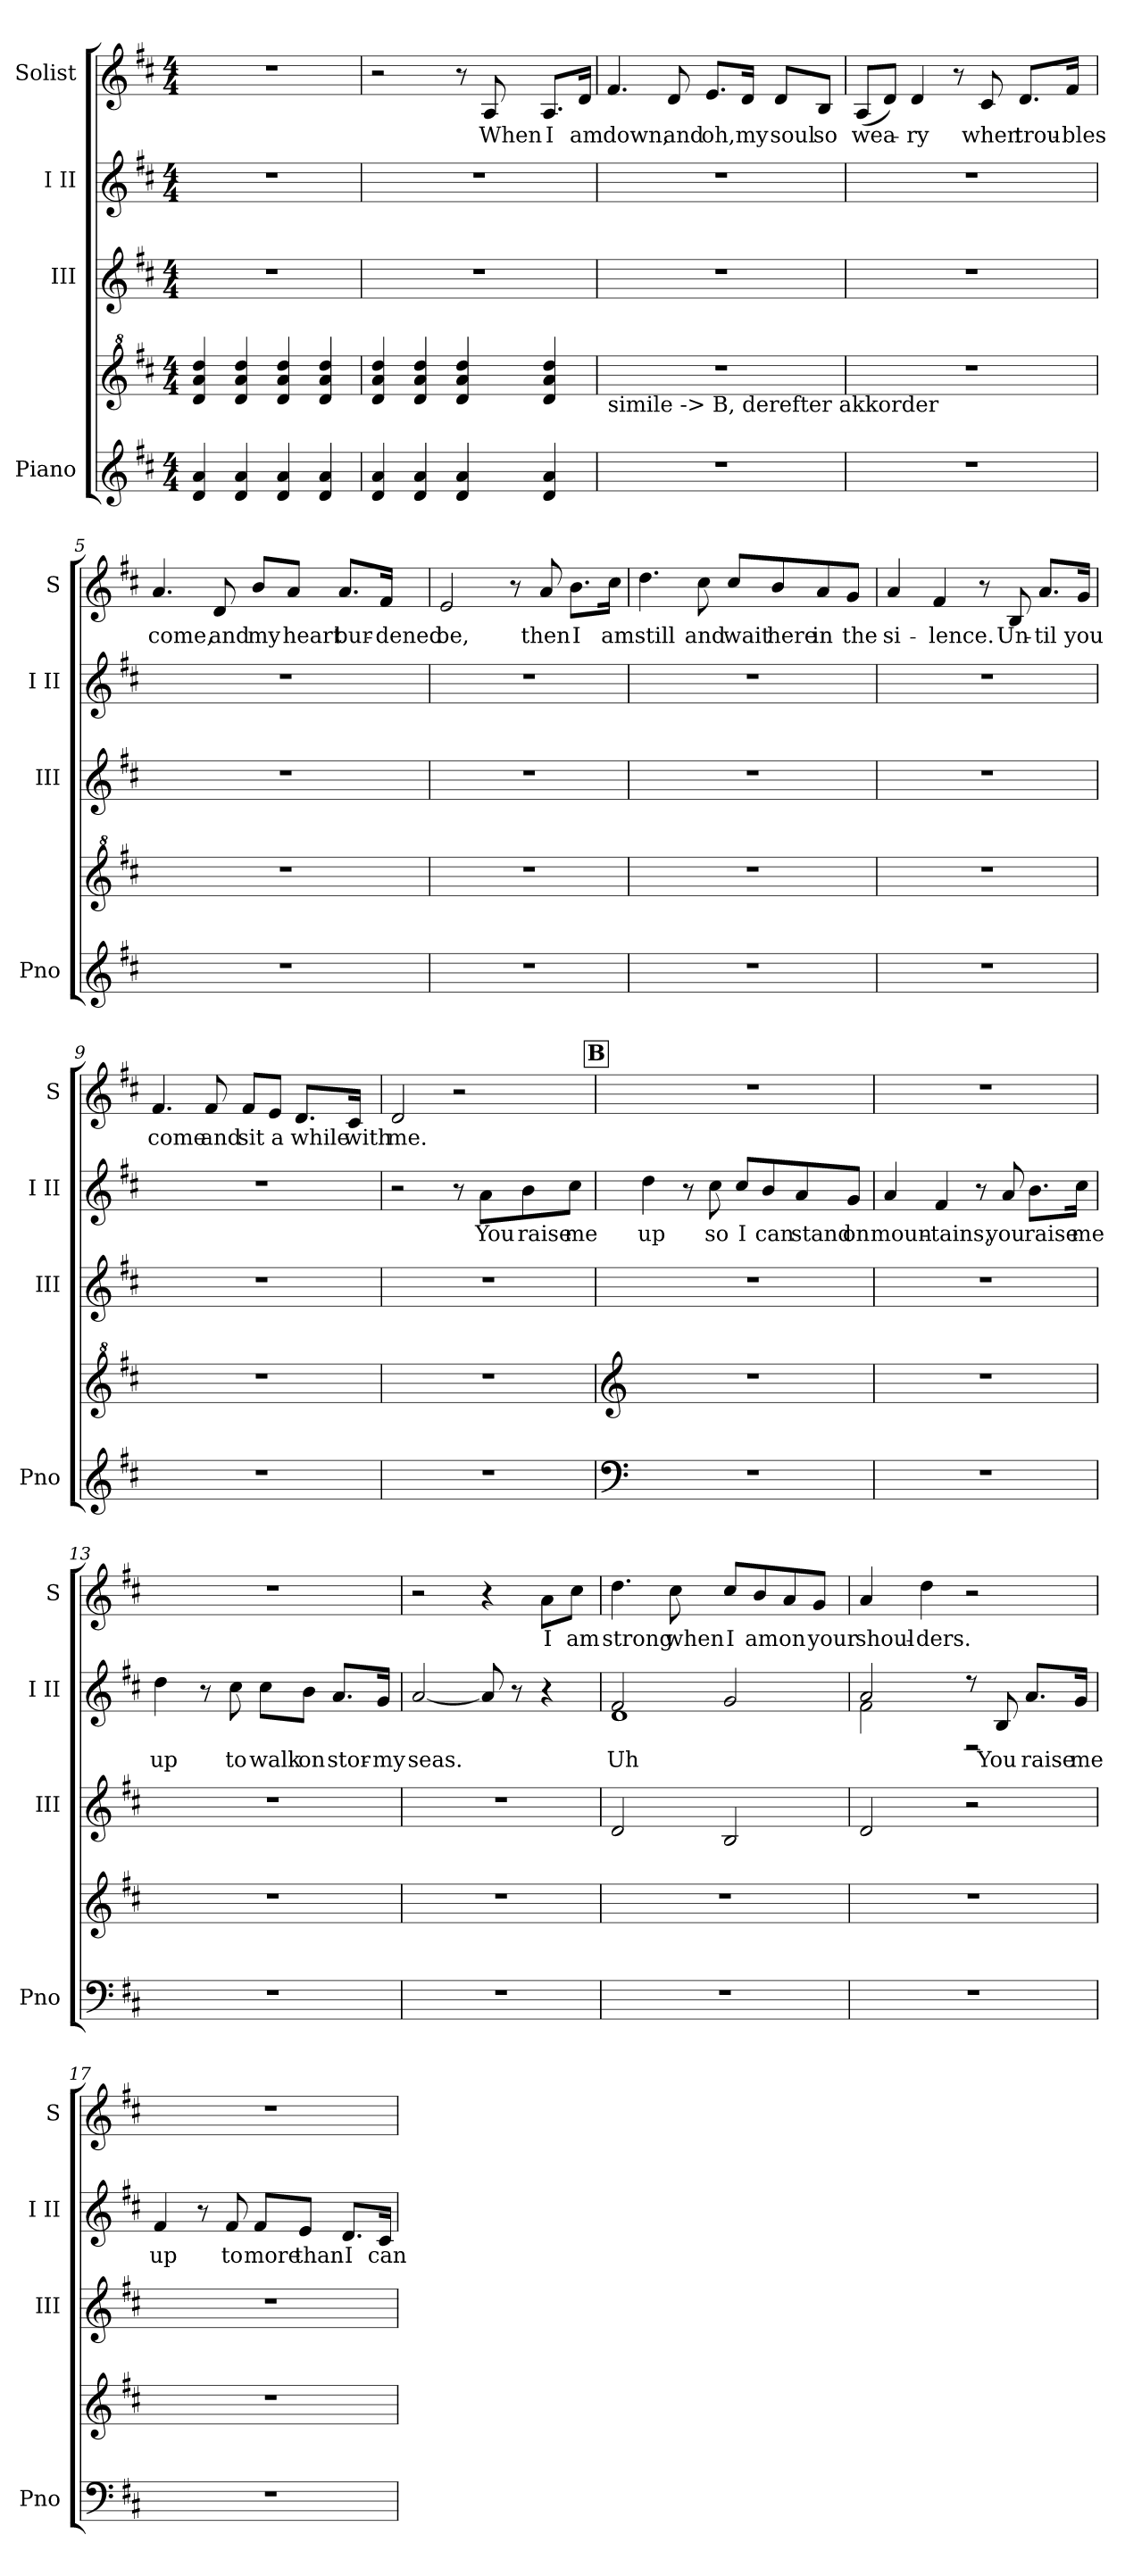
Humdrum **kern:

**kern	**kern	**kern	**kern	**text	**kern	**text
*part4	*part4	*part3	*part2	*part2	*part1	*part1
*staff5	*staff4	*staff3	*staff2	*staff2	*staff1	*staff1
*I"Piano	*	*I"III	*I"I II	*	*I"Solist	*
*I'Pno	*	*I'III	*I'I II	*	*I'S	*
*clefG2	*clefG^2	*clefG2	*clefG2	*	*clefG2	*
*k[f#c#]	*k[f#c#]	*k[f#c#]	*k[f#c#]	*	*k[f#c#]	*
*M4/4	*M4/4	*M4/4	*M4/4	*	*M4/4	*
*MM80	*MM80	*MM80	*MM80	*	*MM80	*
=1	=1	=1	=1	=1	=1	=1
4d/ 4a/	4dd/ 4aa/ 4ddd/	1r	1r	.	1r	.
4d/ 4a/	4dd/ 4aa/ 4ddd/	.	.	.	.	.
4d/ 4a/	4dd/ 4aa/ 4ddd/	.	.	.	.	.
4d/ 4a/	4dd/ 4aa/ 4ddd/	.	.	.	.	.
=2	=2	=2	=2	=2	=2	=2
4d/ 4a/	4dd/ 4aa/ 4ddd/	1r	1r	.	2r	.
4d/ 4a/	4dd/ 4aa/ 4ddd/	.	.	.	.	.
4d/ 4a/	4dd/ 4aa/ 4ddd/	.	.	.	8r	.
!	!	!	!	!	!	!LO:LY:b
.	.	.	.	.	8A/	When
!	!	!	!	!	!	!LO:LY:b
4d/ 4a/	4dd/ 4aa/ 4ddd/	.	.	.	8.A/L	I
!	!	!	!	!	!	!LO:LY:b
.	.	.	.	.	16d/Jk	am
=3	=3	=3	=3	=3	=3	=3
!	!LO:TX:b:t=simile -> B, derefter akkorder	!	!	!	!	!
!	!	!	!	!	!	!LO:LY:b
1r	1r	1r	1r	.	4.f#/	down,
!	!	!	!	!	!	!LO:LY:b
.	.	.	.	.	8d/	and
!	!	!	!	!	!	!LO:LY:b
.	.	.	.	.	8.e/L	oh,
!	!	!	!	!	!	!LO:LY:b
.	.	.	.	.	16d/Jk	my
!	!	!	!	!	!	!LO:LY:b
.	.	.	.	.	8d/L	soul
!	!	!	!	!	!	!LO:LY:b
.	.	.	.	.	8B/J	so
=4	=4	=4	=4	=4	=4	=4
!	!	!	!	!	!	!LO:LY:b
1r	1r	1r	1r	.	(8A/L	wea-
.	.	.	.	.	8d/J)	.
!	!	!	!	!	!	!LO:LY:b
.	.	.	.	.	4d/	-ry
.	.	.	.	.	8r	.
!	!	!	!	!	!	!LO:LY:b
.	.	.	.	.	8c#/	when
!	!	!	!	!	!	!LO:LY:b
.	.	.	.	.	8.d/L	trou-
!	!	!	!	!	!	!LO:LY:b
.	.	.	.	.	16f#/Jk	-bles
!!LO:LB:g=z
=5	=5	=5	=5	=5	=5	=5
!	!	!	!	!	!	!LO:LY:b
1r	1r	1r	1r	.	4.a/	come,
!	!	!	!	!	!	!LO:LY:b
.	.	.	.	.	8d/	and
!	!	!	!	!	!	!LO:LY:b
.	.	.	.	.	8b/L	my
!	!	!	!	!	!	!LO:LY:b
.	.	.	.	.	8a/J	heart
!	!	!	!	!	!	!LO:LY:b
.	.	.	.	.	8.a/L	bur-
!	!	!	!	!	!	!LO:LY:b
.	.	.	.	.	16f#/Jk	-dened
=6	=6	=6	=6	=6	=6	=6
!	!	!	!	!	!	!LO:LY:b
1r	1r	1r	1r	.	2e/	be,
.	.	.	.	.	8r	.
!	!	!	!	!	!	!LO:LY:b
.	.	.	.	.	8a/	then
!	!	!	!	!	!	!LO:LY:b
.	.	.	.	.	8.b\L	I
!	!	!	!	!	!	!LO:LY:b
.	.	.	.	.	16cc#\Jk	am
=7	=7	=7	=7	=7	=7	=7
!	!	!	!	!	!	!LO:LY:b
1r	1r	1r	1r	.	4.dd\	still
!	!	!	!	!	!	!LO:LY:b
.	.	.	.	.	8cc#\	and
!	!	!	!	!	!	!LO:LY:b
.	.	.	.	.	8cc#/L	wait
!	!	!	!	!	!	!LO:LY:b
.	.	.	.	.	8b/	here
!	!	!	!	!	!	!LO:LY:b
.	.	.	.	.	8a/	in
!	!	!	!	!	!	!LO:LY:b
.	.	.	.	.	8g/J	the
=8	=8	=8	=8	=8	=8	=8
!	!	!	!	!	!	!LO:LY:b
1r	1r	1r	1r	.	4a/	si-
!	!	!	!	!	!	!LO:LY:b
.	.	.	.	.	4f#/	-lence.
.	.	.	.	.	8r	.
!	!	!	!	!	!	!LO:LY:b
.	.	.	.	.	8B/	Un-
!	!	!	!	!	!	!LO:LY:b
.	.	.	.	.	8.a/L	-til
!	!	!	!	!	!	!LO:LY:b
.	.	.	.	.	16g/Jk	you
!!LO:LB:g=z
=9	=9	=9	=9	=9	=9	=9
!	!	!	!	!	!	!LO:LY:b
1r	1r	1r	1r	.	4.f#/	come
!	!	!	!	!	!	!LO:LY:b
.	.	.	.	.	8f#/	and
!	!	!	!	!	!	!LO:LY:b
.	.	.	.	.	8f#/L	sit
!	!	!	!	!	!	!LO:LY:b
.	.	.	.	.	8e/J	a
!	!	!	!	!	!	!LO:LY:b
.	.	.	.	.	8.d/L	while
!	!	!	!	!	!	!LO:LY:b
.	.	.	.	.	16c#/Jk	with
=10	=10	=10	=10	=10	=10	=10
!	!	!	!	!	!	!LO:LY:b
1r	1r	1r	2r	.	2d/	me.
.	.	.	8r	.	2r	.
!	!	!	!	!LO:LY:a	!	!
.	.	.	8a\L	You	.	.
!	!	!	!	!LO:LY:a	!	!
.	.	.	8b\	raise	.	.
!	!	!	!	!LO:LY:a	!	!
.	.	.	8cc#\J	me	.	.
!!LO:LB:g=z
!!LO:REH:place=s1:a:B:fs=14:t=B
=11	=11	=11	=11	=11	=11	=11
*clefF4	*clefG2	*	*	*	*	*
!	!	!	!	!LO:LY:a	!	!
1r	1r	1r	4dd\	up	1r	.
.	.	.	8r	.	.	.
!	!	!	!	!LO:LY:a	!	!
.	.	.	8cc#\	so	.	.
!	!	!	!	!LO:LY:a	!	!
.	.	.	8cc#/L	I	.	.
!	!	!	!	!LO:LY:a	!	!
.	.	.	8b/	can	.	.
!	!	!	!	!LO:LY:a	!	!
.	.	.	8a/	stand	.	.
!	!	!	!	!LO:LY:a	!	!
.	.	.	8g/J	on	.	.
=12	=12	=12	=12	=12	=12	=12
!	!	!	!	!LO:LY:a	!	!
1r	1r	1r	4a/	moun-	1r	.
!	!	!	!	!LO:LY:a	!	!
.	.	.	4f#/	-tains,	.	.
.	.	.	8r	.	.	.
!	!	!	!	!LO:LY:a	!	!
.	.	.	8a/	you	.	.
!	!	!	!	!LO:LY:a	!	!
.	.	.	8.b\L	raise	.	.
!	!	!	!	!LO:LY:a	!	!
.	.	.	16cc#\Jk	me	.	.
=13	=13	=13	=13	=13	=13	=13
!	!	!	!	!LO:LY:a	!	!
1r	1r	1r	4dd\	up	1r	.
.	.	.	8r	.	.	.
!	!	!	!	!LO:LY:a	!	!
.	.	.	8cc#\	to	.	.
!	!	!	!	!LO:LY:a	!	!
.	.	.	8cc#\L	walk	.	.
!	!	!	!	!LO:LY:a	!	!
.	.	.	8b\J	on	.	.
!	!	!	!	!LO:LY:a	!	!
.	.	.	8.a/L	stor-	.	.
!	!	!	!	!LO:LY:a	!	!
.	.	.	16g/Jk	-my	.	.
!!LO:PB:g=z
=14	=14	=14	=14	=14	=14	=14
!	!	!	!	!LO:LY:a	!	!
1r	1r	1r	[2a/	seas.	2r	.
.	.	.	8a/]	.	4r	.
.	.	.	8r	.	.	.
!	!	!	!	!	!	!LO:LY:b
.	.	.	4r	.	8a\L	I
!	!	!	!	!	!	!LO:LY:b
.	.	.	.	.	8cc#\J	am
=15	=15	=15	=15	=15	=15	=15
!	!	!	!	!LO:LY:a	!	!
*	*	*	*^	*	*	*
!	!	!	!	!	!LO:LY:b	!	!LO:LY:b
1r	1r	2d/	2f#/	1d	Uh	4.dd\	strong
!	!	!	!	!	!	!	!LO:LY:b
.	.	.	.	.	.	8cc#\	when
!	!	!	!	!	!	!	!LO:LY:b
.	.	2B/	2g/	.	.	8cc#/L	I
!	!	!	!	!	!	!	!LO:LY:b
.	.	.	.	.	.	8b/	am
!	!	!	!	!	!	!	!LO:LY:b
.	.	.	.	.	.	8a/	on
!	!	!	!	!	!	!	!LO:LY:b
.	.	.	.	.	.	8g/J	your
=16	=16	=16	=16	=16	=16	=16	=16
!	!	!	!	!	!	!	!LO:LY:b
1r	1r	2d/	2a/	2f#\	.	4a/	shoul-
!	!	!	!	!	!	!	!LO:LY:b
.	.	.	.	.	.	4dd\	-ders.
.	.	2r	8r	2r	.	2r	.
!	!	!	!	!	!LO:LY:a	!	!
.	.	.	8B/	.	You	.	.
!	!	!	!	!	!LO:LY:a	!	!
.	.	.	8.a/L	.	raise	.	.
!	!	!	!	!	!LO:LY:a	!	!
.	.	.	16g/Jk	.	me	.	.
*	*	*	*v	*v	*	*	*
=17	=17	=17	=17	=17	=17	=17
!	!	!	!	!LO:LY:a	!	!
1r	1r	1r	4f#/	up	1r	.
.	.	.	8r	.	.	.
!	!	!	!	!LO:LY:a	!	!
.	.	.	8f#/	to	.	.
!	!	!	!	!LO:LY:a	!	!
.	.	.	8f#/L	more	.	.
!	!	!	!	!LO:LY:a	!	!
.	.	.	8e/J	than	.	.
!	!	!	!	!LO:LY:a	!	!
.	.	.	8.d/L	I	.	.
!	!	!	!	!LO:LY:a	!	!
.	.	.	16c#/Jk	can	.	.
=	=	=	=	=	=	=
*-	*-	*-	*-	*-	*-	*-
